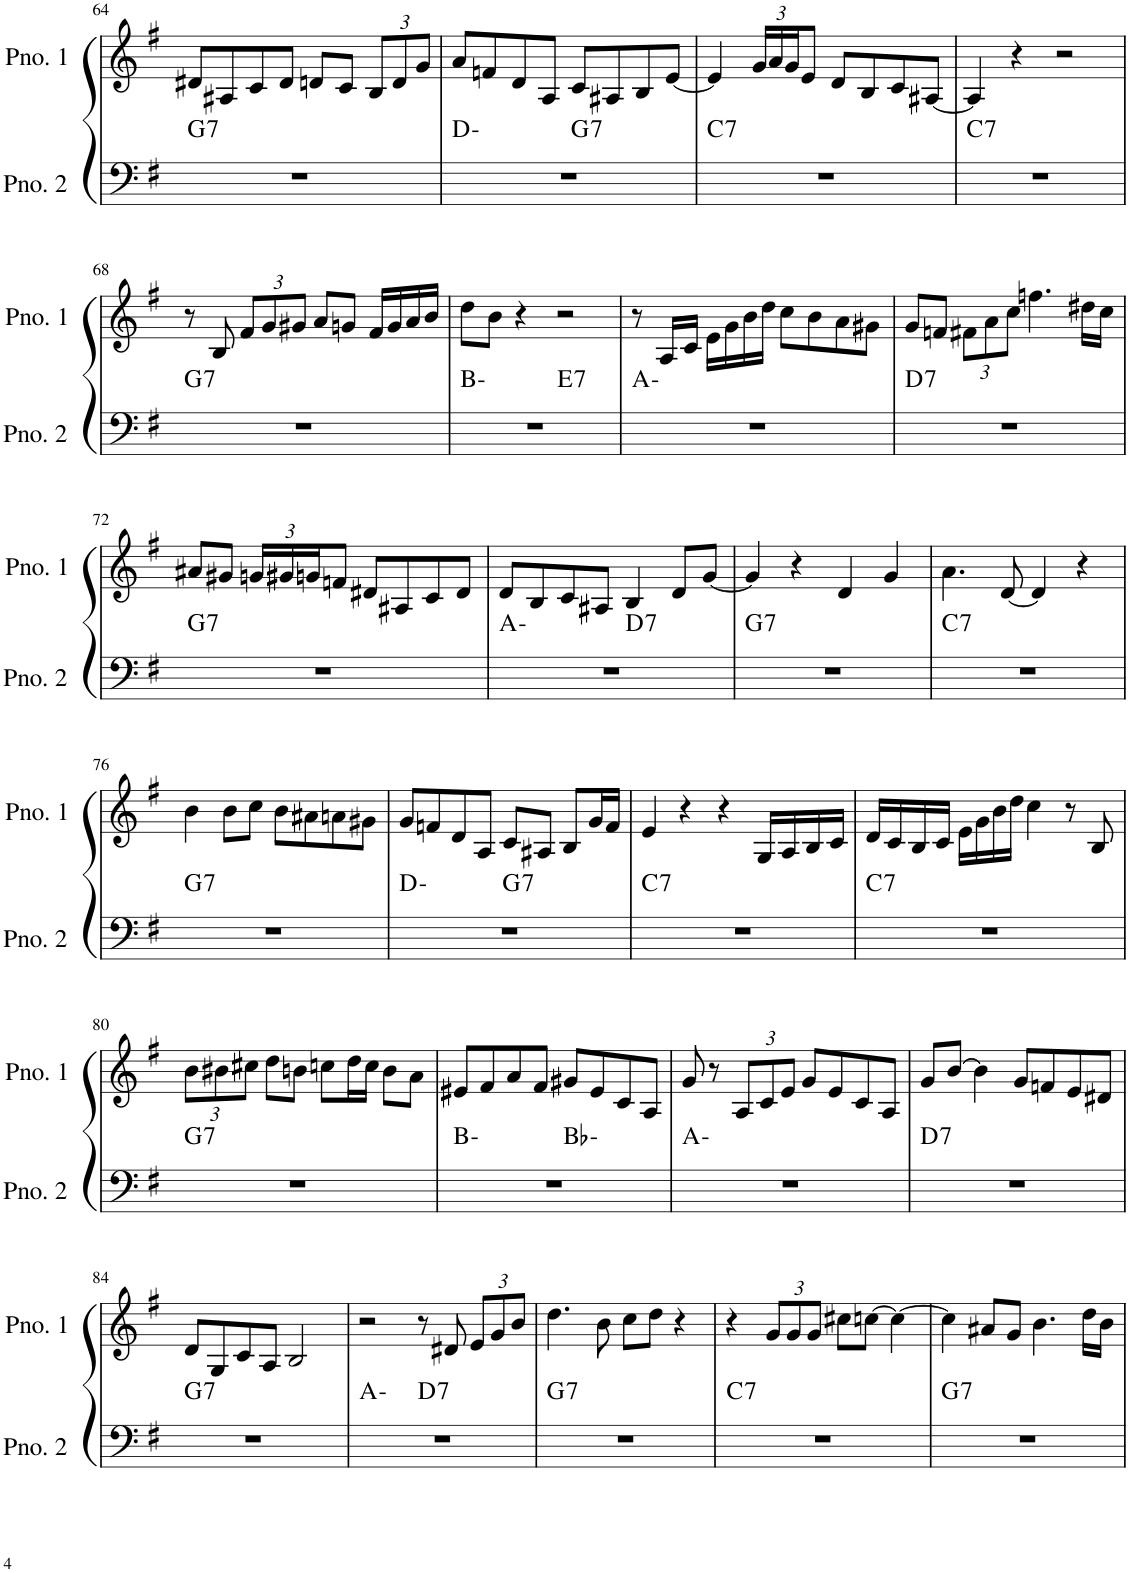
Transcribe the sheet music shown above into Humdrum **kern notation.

**kern	**harte	**kern
*part2	*part2	*part1
*staff2	*	*staff1
*I"ピアノ 2	*	*I"ピアノ 1
!!LO:PB:g=z
*clefF4	*	*clefG2
*k[f#]	*	*k[f#]
*M4/4	*	*M4/4
=64	=64	=64
!	!LO:H:kt=7	!
1r	G:7	8d#X/L
.	.	8A#X/
.	.	8c/
.	.	8d#/J
.	.	8dn/L
.	.	8c/J
*	*	*Xbrackettup
.	.	12B/L
.	.	12d/
.	.	12g/J
=65	=65	=65
*^	*	*
1r	2ryy	D:min	8a/L
.	.	.	8fn/
.	.	.	8d/
.	.	.	8A/J
!	!	!LO:H:kt=7	!
.	2ryy	G:7	8c/L
.	.	.	8A#X/
.	.	.	8B/
.	.	.	[8e/J
=66	=66	=66	=66
!	!	!LO:H:kt=7	!
*v	*v	*	*
1r	C:7	4e/]
.	.	24g/LL
.	.	24a/
.	.	24g/J
.	.	8e/J
.	.	8d/L
.	.	8B/
.	.	8c/
.	.	[8A#X/J
=67	=67	=67
!	!LO:H:kt=7	!
1r	C:7	4A#/]
.	.	4r
.	.	2r
!!LO:LB:g=z
=68	=68	=68
!	!LO:H:kt=7	!
1r	G:7	8r
.	.	8B/
.	.	12f#/L
.	.	12g/
.	.	12g#X/J
.	.	8a/L
.	.	8gn/J
.	.	16f#/LL
.	.	16g/
.	.	16a/
.	.	16b/JJ
=69	=69	=69
*^	*	*
1r	2ryy	B:min	8dd\L
.	.	.	8b\J
.	.	.	4r
!	!	!LO:H:kt=7	!
.	2ryy	E:7	2r
*v	*v	*	*
=70	=70	=70
1r	A:min	8r
.	.	16A/LL
.	.	16c/JJ
.	.	16e\LL
.	.	16g\
.	.	16b\
.	.	16dd\JJ
.	.	8cc\L
.	.	8b\
.	.	8a\
.	.	8g#X\J
=71	=71	=71
!	!LO:H:kt=7	!
1r	D:7	8g/L
.	.	8fn/J
.	.	12f#X\L
.	.	12a\
.	.	12cc\J
.	.	4.ffn\
.	.	16dd#X\LL
.	.	16cc\JJ
!!LO:LB:g=z
=72	=72	=72
!	!LO:H:kt=7	!
1r	G:7	8a#X/L
.	.	8g#X/J
.	.	24gn/LL
.	.	24g#X/
.	.	24gn/J
.	.	8fn/J
.	.	8d#X/L
.	.	8A#X/
.	.	8c/
.	.	8d#/J
=73	=73	=73
*^	*	*
1r	2ryy	A:min	8d/L
.	.	.	8B/
.	.	.	8c/
.	.	.	8A#X/J
!	!	!LO:H:kt=7	!
.	2ryy	D:7	4B/
.	.	.	8d/L
.	.	.	[8g/J
=74	=74	=74	=74
!	!	!LO:H:kt=7	!
*v	*v	*	*
1r	G:7	4g/]
.	.	4r
.	.	4d/
.	.	4g/
=75	=75	=75
!	!LO:H:kt=7	!
1r	C:7	4.a\
.	.	[8d/
.	.	4d/]
.	.	4r
!!LO:LB:g=z
=76	=76	=76
!	!LO:H:kt=7	!
1r	G:7	4b\
.	.	8b\L
.	.	8cc\J
.	.	8b\L
.	.	8a#X\
.	.	8an\
.	.	8g#X\J
=77	=77	=77
*^	*	*
1r	2ryy	D:min	8g/L
.	.	.	8fn/
.	.	.	8d/
.	.	.	8A/J
!	!	!LO:H:kt=7	!
.	2ryy	G:7	8c/L
.	.	.	8A#X/J
.	.	.	8B/L
.	.	.	16g/L
.	.	.	16f/JJ
=78	=78	=78	=78
!	!	!LO:H:kt=7	!
*v	*v	*	*
1r	C:7	4e/
.	.	4r
.	.	4r
.	.	16G/LL
.	.	16A/
.	.	16B/
.	.	16c/JJ
=79	=79	=79
!	!LO:H:kt=7	!
1r	C:7	16d/LL
.	.	16c/
.	.	16B/
.	.	16c/JJ
.	.	16e\LL
.	.	16g\
.	.	16b\
.	.	16dd\JJ
.	.	4cc\
.	.	8r
.	.	8B/
!!LO:LB:g=z
=80	=80	=80
!	!LO:H:kt=7	!
1r	G:7	12b\L
.	.	12b#X\
.	.	12cc#X\J
.	.	8dd\L
.	.	8bn\J
.	.	8ccn\L
.	.	16dd\L
.	.	16cc\JJ
.	.	8b\L
.	.	8a\J
=81	=81	=81
*^	*	*
1r	2ryy	B:min	8e#X/L
.	.	.	8f#/
.	.	.	8a/
.	.	.	8f#/J
.	2ryy	Bb:min	8g#X/L
.	.	.	8e#/
.	.	.	8c/
.	.	.	8A/J
*v	*v	*	*
=82	=82	=82
1r	A:min	8g/
.	.	8r
.	.	12A/L
.	.	12c/
.	.	12e/J
.	.	8g/L
.	.	8e/
.	.	8c/
.	.	8A/J
=83	=83	=83
!	!LO:H:kt=7	!
1r	D:7	8g/L
.	.	[8b/J
.	.	4b\]
.	.	8g/L
.	.	8fn/
.	.	8e/
.	.	8d#X/J
!!LO:LB:g=z
=84	=84	=84
!	!LO:H:kt=7	!
1r	G:7	8d/L
.	.	8G/
.	.	8c/
.	.	8A/J
.	.	2B/
=85	=85	=85
*^	*	*
1r	2ryy	A:min	2r
!	!	!LO:H:kt=7	!
.	2ryy	D:7	8r
.	.	.	8d#X/
.	.	.	12e/L
.	.	.	12g/
.	.	.	12b/J
=86	=86	=86	=86
!	!	!LO:H:kt=7	!
*v	*v	*	*
1r	G:7	4.dd\
.	.	8b\
.	.	8cc\L
.	.	8dd\J
.	.	4r
=87	=87	=87
!	!LO:H:kt=7	!
1r	C:7	4r
.	.	12g/L
.	.	12g/
.	.	12g/J
.	.	8cc#X\L
.	.	[8ccn\J
.	.	4cc\_
=88	=88	=88
!	!LO:H:kt=7	!
1r	G:7	4cc\]
.	.	8a#X/L
.	.	8g/J
.	.	4.b\
.	.	16dd\LL
.	.	16b\JJ
=	=	=
*-	*-	*-
